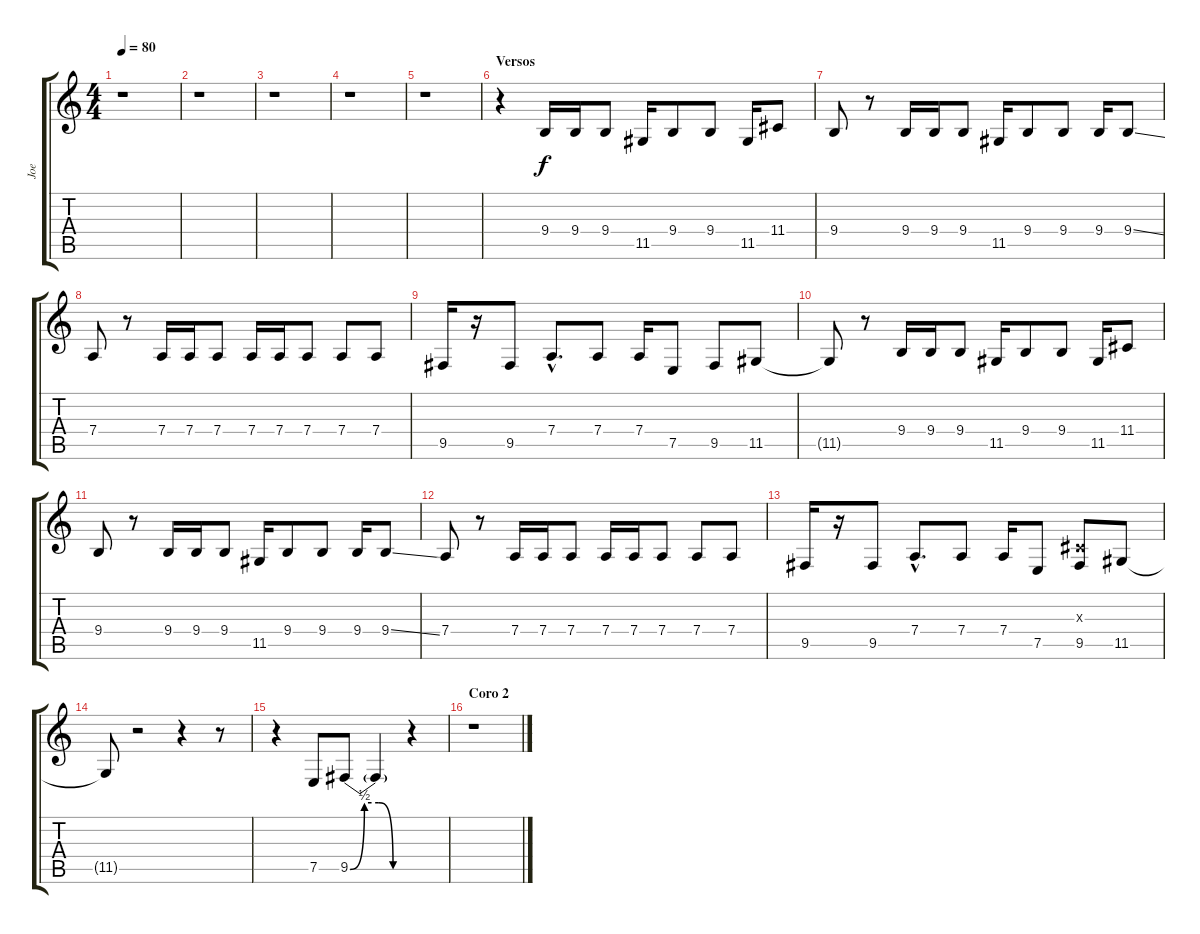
\track ("Joe" "Joe") {instrument electricgrandpiano}
\staff {score tabs}
\tuning (E4 B3 G3 D3 A2 E2) {hide}
\ts (4 4)
\tempo 80
\clef g2
\ks c
r.1{dy f} |
r.1 |
r.1 |
r.1 |
r.1 |
\section ("" "Versos")
r.4 9.4.16 9.4.16 9.4.8 11.5.16 9.4.8 9.4.8 11.5.16 11.4.8 |
9.4.8 r.8 9.4.16 9.4.16 9.4.8 11.5.16 9.4.8 9.4.8 9.4.16 9.4{ss}.8 |
7.4.8 r.8 7.4.16 7.4.16 7.4.8 7.4.16 7.4.16 7.4.8 7.4.8 7.4.8 |
9.5.16 r.16 9.5.8 7.4{hac}.8{d} 7.4.8 7.4.16 7.5.8 9.5.8 11.5.8 |
11.5{t}.8 r.8 9.4.16 9.4.16 9.4.8 11.5.16 9.4.8 9.4.8 11.5.16 11.4.8 |
9.4.8 r.8 9.4.16 9.4.16 9.4.8 11.5.16 9.4.8 9.4.8 9.4.16 9.4{ss}.8 |
7.4.8 r.8 7.4.16 7.4.16 7.4.8 7.4.16 7.4.16 7.4.8 7.4.8 7.4.8 |
9.5.16 r.16 9.5.8 7.4{hac}.8{d} 7.4.8 7.4.16 7.5.8 (6.3{x} 9.5).8 11.5.8 |
\section ("" "")
11.5{t}.8 r.2 r.4 r.8 |
r.4 7.5.8 9.5{be (custom 0 0 15 2 30 2 45 0 60 0)}.8 9.5{t}.4 r.4 |
\section ("" "Coro 2")
r.1
